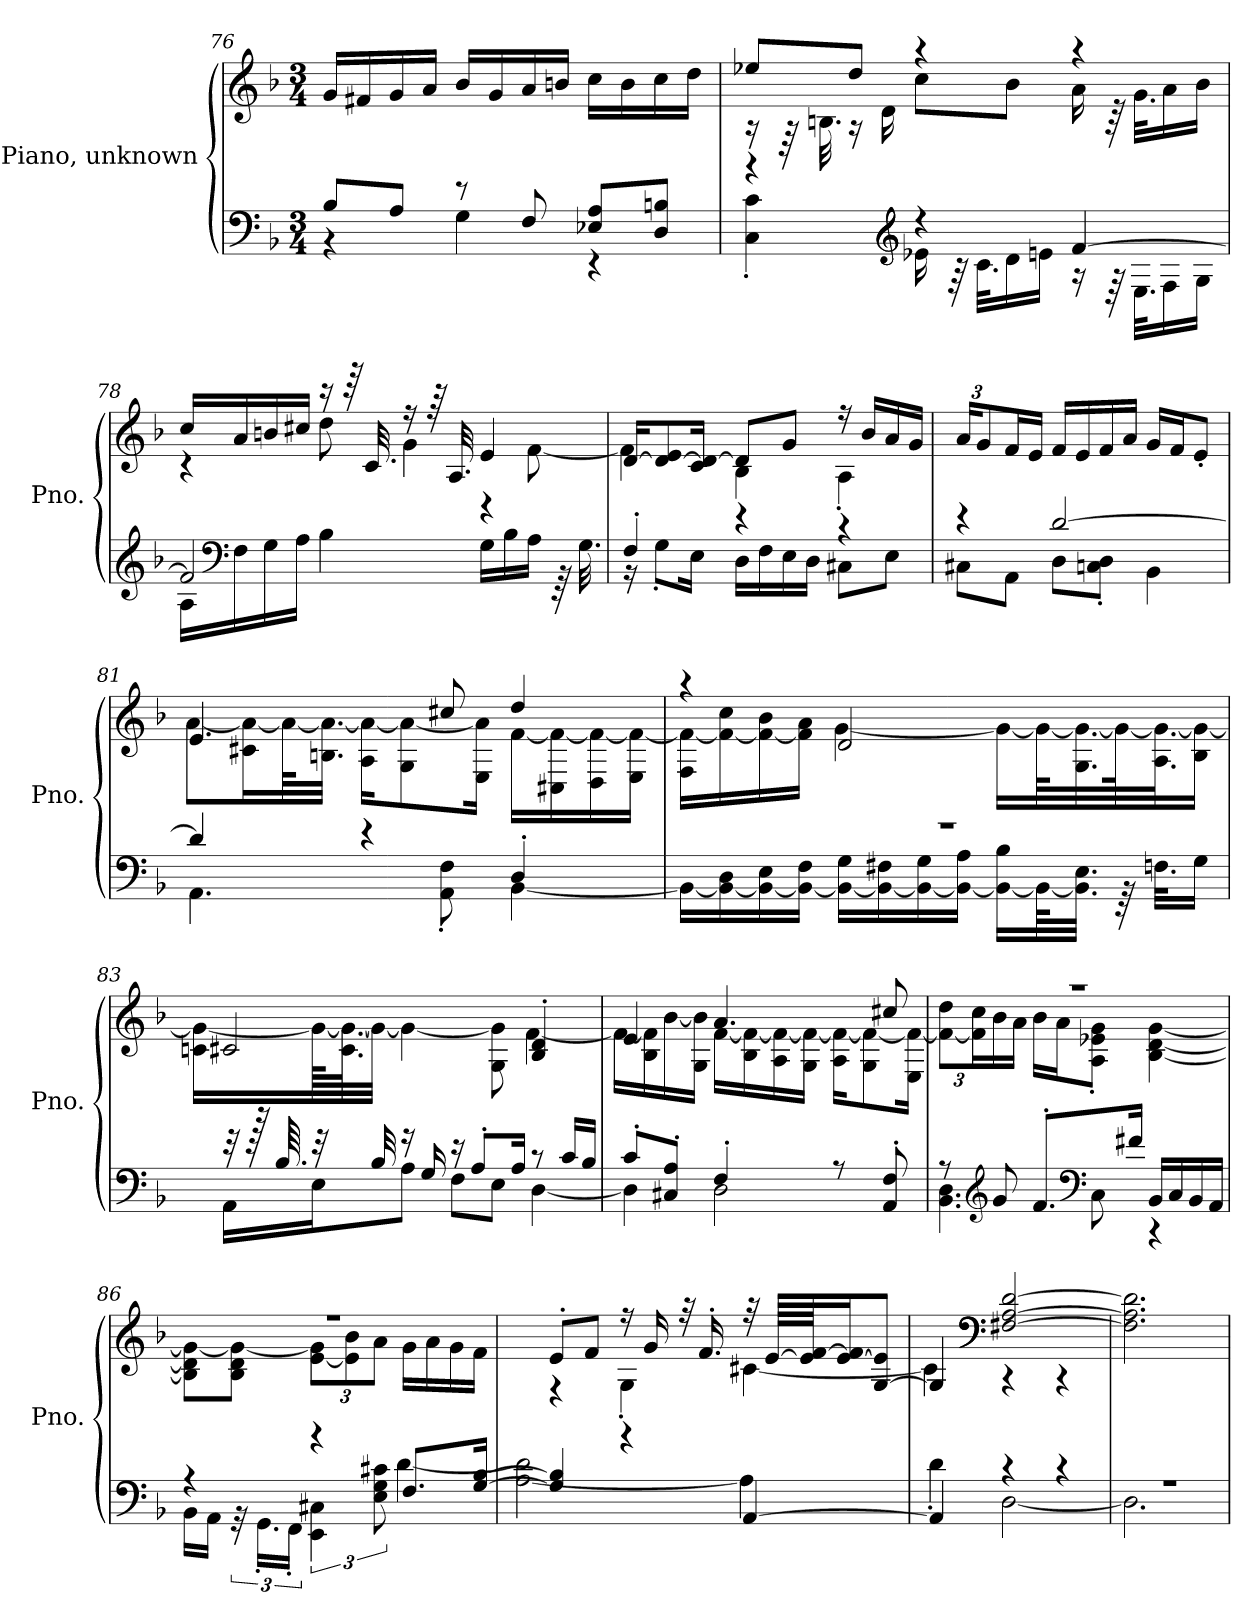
**kern	**kern
*part1	*part1
*staff2	*staff1
*I"Piano, unknown	*
*I'Pno.	*
!!LO:LB:g=z
*clefF4	*clefG2
*k[b-]	*k[b-]
*M3/4	*M3/4
=76	=76
*^	*
8B-/L	4r	16g/LL
.	.	16f#X/
8A/J	.	16g/
.	.	16a/JJ
8r	4G\	16b-/LL
.	.	16g/
8F/	.	16a/
.	.	16bn/JJ
8E-X/ 8A/L	4r	16cc\LL
.	.	16b\
8D/ 8Bn/J	.	16cc\
.	.	16dd\JJ
=77	=77	=77
*	*	*^
4r	4C\' 4c\'	8ee-X/L	16r
.	.	.	64r
.	.	.	32.Bn\
.	.	8dd/J	16r
.	.	.	16d\
*clefG2	*	*	*
4r	16e-X\	4r	8cc\L
.	64r	.	.
.	32.c\KLL	.	.
.	16d\	.	8b-\J
.	16en\JJ	.	.
[4f/	16r	4r	16a\
.	64r	.	64r
.	32.E\KLL	.	32.g\KLL
.	16F\	.	16a\
.	16G\JJ	.	16b-\JJ
!!LO:LB:g=z	!!
=78	=78	=78	=78
2f/]	16A\LL	16cc/LL	4r
*clefF4	*	*	*
.	16F\	16a/	.
.	16G\	16bn/	.
.	16A\JJ	16cc#X/JJ	.
.	4B-\	16r	8dd\
.	.	64r	.
.	.	32.c/	.
.	.	16r	4g\
.	.	64r	.
.	.	32.A/	.
4r	16G\LL	4e/	.
.	16B-\	.	.
.	16A\JJ	.	[8f\
.	64r	.	.
.	32.G\	.	.
=79	=79	=79	=79
4F'/	16r	[16d/KL	4f\]
.	8G'\L	8d/_ 8e/	.
.	16E\Jk	16c/ 16d/_Jk	.
4r	16D\LL	8d/L]	4B-\
.	16F\	.	.
.	16E\	8g/J	.
.	16D\JJ	.	.
4r	8C#X\L	16r	4A'\
.	.	16b-/LL	.
.	8E\J	16a/	.
.	.	16g/JJ	.
*	*	*v	*v
!!LO:PB:g=z
=80	=80	=80
*	*	*Xbrackettup
4r	8C#X\L	24a/KL
.	.	12g/
.	8AA\J	16f/L
.	.	16e/JJ
[2d/	8D\L	16f/LL
.	.	16e/
.	8Cn\' 8D\'J	16f/
.	.	16a/JJ
.	4BB-\	16g/LL
.	.	16f/J
.	.	8e'/J
=81	=81	=81
*	*	*^
4d/]	4.AA\	4.e/	[8a\L
.	.	.	16c#X\ 16a\_L
.	.	.	64a\KL_
.	.	.	32.Bn\ 32.a\_JJJ
4r	.	.	16A\ 16a\_KL
.	.	.	8G\ 8a\_
.	8AA\' 8F\'	8cc#X/	.
.	.	.	16E\ 16a\]Jk
4D'/	[4BB-\	4dd/	[16f\LL
.	.	.	16C#X\ 16f\_
.	.	.	16D\ 16f\_
.	.	.	16E\ 16f\_JJ
!!LO:LB:g=z	!!
=82	=82	=82	=82
2.r	16BB-\LL_	4r	16F\ 16f\_LL
.	16BB-\_ 16D\	.	16f\_ 16cc\
.	16BB-\_ 16E\	.	16f\_ 16b-\
.	16BB-\_ 16F\JJ	.	16f\] 16a\JJ
.	16BB-\_ 16G\LL	2d/	[4g\
.	16BB-\_ 16F#X\	.	.
.	16BB-\_ 16G\	.	.
.	16BB-\_ 16A\JJ	.	.
.	16BB-\_ 16B-\LL	.	16g\LL_
.	64BB-\KL_	.	64g\KL_
.	32.BB-\] 32.E\JJJ	.	32.G\ 32.g\_
.	64r	.	64g\K_
.	32.Fn\KLL	.	32.A\ 32.g\_J
.	16G\JJ	.	16B-\ 16g\_JJ
=83	=83	=83	=83
32r	16AA\LL	2c#X/	16cn\ 16g\_LL
128r	.	.	.
64.B-/	.	.	.
32r	16E\J	.	128g\KLL_
.	.	.	64.c\ 64.g\_J
32B-/	.	.	32g\JJJ_
16r	8A\J	.	4g\_
16G/	.	.	.
16r	8F\L	.	.
8A'/L	.	.	.
.	8E\J	.	8G\ 8g\]
16A/Jk	.	.	.
8r	[4D\	4B-/' 4d/'	[4f\
16c/LL	.	.	.
16B-/JJ	.	.	.
!!LO:LB:g=z	!!
=84	=84	=84	=84
8c'/L	4D\]	4e/	16f\LL_
.	.	.	16B-\ 16f\]
8C#X/' 8A/'J	.	.	[16b-\
.	.	.	16G\ 16b-\]JJ
4F'/	2D\	4.a/	[16f\LL
.	.	.	16B-\ 16f\_
.	.	.	16A\ 16f\_
.	.	.	16G\ 16f\_JJ
8r	.	.	16A\ 16f\_KL
.	.	.	8G\ 8f\_
8AA/' 8F/'	.	8cc#X/	.
.	.	.	16E\ 16f\_Jk
=85	=85	=85	=85
8r	4.BB-\ 4.D\	2.r	12f\_ 12dd\L
.	.	.	24f\] 24cc\L
*clefG2	*	*	*
8g/	.	.	16b-\
.	.	.	16a\JJ
8.f'/L	.	.	16b-\LL
.	.	.	16a\J
*clefF4	*	*	*
.	8C\	.	8A\' 8e-X\' 8g\'J
16f#X/Jk	.	.	.
16BB-/LL	4r	.	[4B-\ [4d\ [4g\
16C/	.	.	.
16BB-/	.	.	.
16AA/JJ	.	.	.
!!LO:LB:g=z	!!
=86	=86	=86	=86
4r	16BB-\LL	2.r	8B-\] 8d\] 8g\_L
.	16AA\JJ	.	.
.	48r	.	8B-\ 8d\ 8g\_J
.	24.GG'\LL	.	.
.	24FF'\JJ	.	.
4r	6EE\ 6C#X\	.	[12e\ 12g\]L
.	.	.	12e\] 12b-\
.	12E\ 12G\ 12c#X\	.	12a\J
8.F/L	[4d\	.	16g\LL
.	.	.	16a\
.	.	.	16g\
[16G/ [16B-/Jk	.	.	16f\JJ
=87	=87	=87	=87
4G/] 4B-/]	[2A\ 2d\]	8e'/L	4r
.	.	8f/J	.
4r	.	16r	4G'\
.	.	16g/	.
.	.	32r	.
.	.	16.f'/	.
[4AA/	4A\]	32r	[4c#X\
.	.	[64e/LLLL	.
.	.	64e/] [64f/JJ	.
.	.	[16e/ 16f/]J	.
.	.	[8G/ 8e/]J	.
=88	=88	=88	=88
4AA/]	4d'\	4G/]	4c#\]
*	*	*clefF4	*
4r	[2D\	[2F#X/ [2A/ [2d/	4r
4r	.	.	4r
*	*	*v	*v
=89	=89	=89
2.r	2.D\]	2.F#\] 2.A\] 2.d\]
*v	*v	*
=	=
*-	*-
